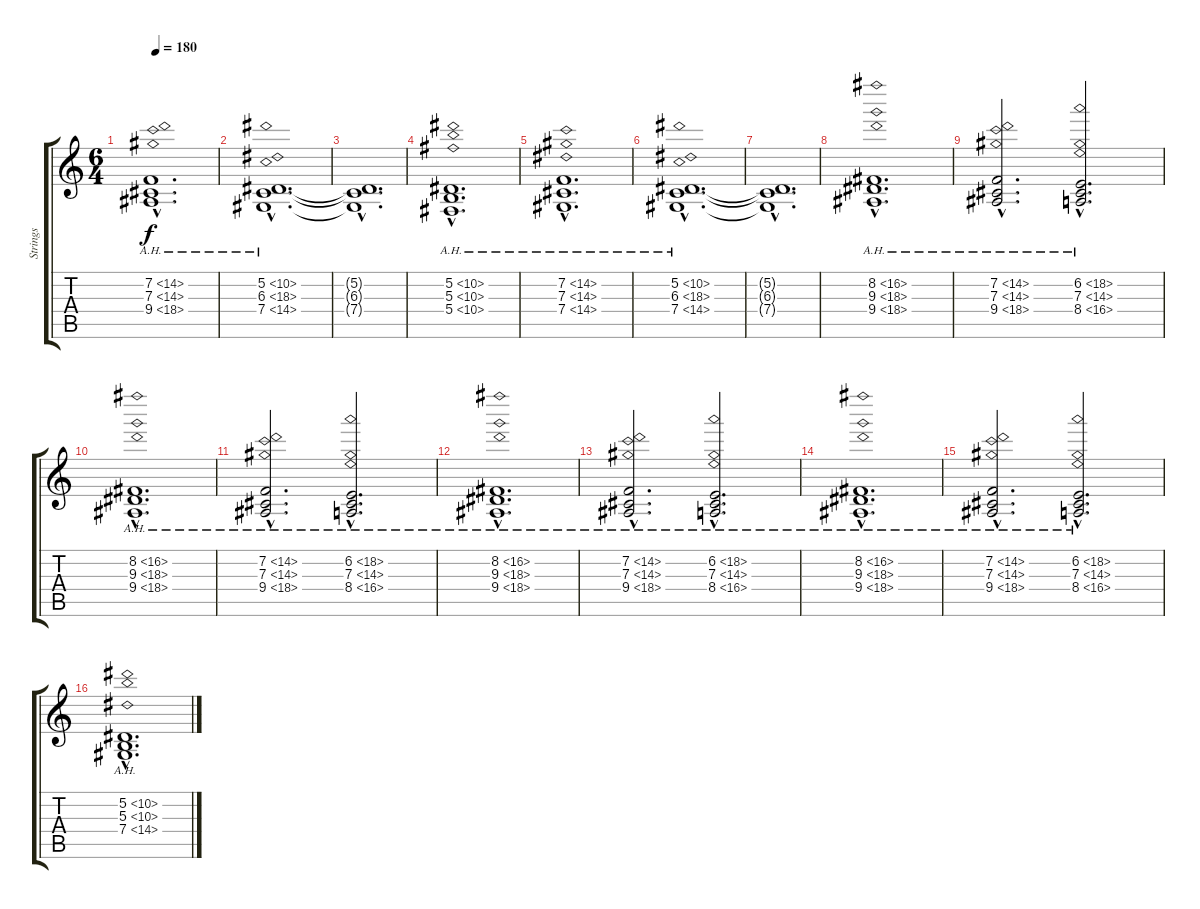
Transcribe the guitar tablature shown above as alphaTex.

\track ("Strings" "Strings") {instrument stringensemble1}
\staff {score tabs}
\tuning (Eb4 Bb3 Gb3 Db3 Ab2 Eb2) {hide}
\ts (6 4)
\tempo 180
\clef g2
\ks c
(7.2{ah 7 hac} 7.3{ah 7 hac} 9.4{ah 9 hac}).1{d dy f} |
(5.2{ah 5 hac} 6.3{ah 12 hac} 7.4{ah 7 hac}).1{d} |
(5.2{hac t} 6.3{hac t} 7.4{hac t}).1{d} |
(5.2{ah 5 hac} 5.3{ah 5 hac} 5.4{ah 5 hac}).1{d} |
(7.2{ah 7 hac} 7.3{ah 7 hac} 7.4{ah 7 hac}).1{d} |
(5.2{ah 5 hac} 6.3{ah 12 hac} 7.4{ah 7 hac}).1{d} |
(5.2{hac t} 6.3{hac t} 7.4{hac t}).1{d} |
(8.2{ah 8 hac} 9.3{ah 9 hac} 9.4{ah 9 hac}).1{d} |
(7.2{ah 7 hac} 7.3{ah 7 hac} 9.4{ah 9 hac}).2{d} (6.2{ah 12 hac} 7.3{ah 7 hac} 8.4{ah 8 hac}).2{d} |
(8.2{ah 8 hac} 9.3{ah 9 hac} 9.4{ah 9 hac}).1{d} |
(7.2{ah 7 hac} 7.3{ah 7 hac} 9.4{ah 9 hac}).2{d} (6.2{ah 12 hac} 7.3{ah 7 hac} 8.4{ah 8 hac}).2{d} |
(8.2{ah 8 hac} 9.3{ah 9 hac} 9.4{ah 9 hac}).1{d} |
(7.2{ah 7 hac} 7.3{ah 7 hac} 9.4{ah 9 hac}).2{d} (6.2{ah 12 hac} 7.3{ah 7 hac} 8.4{ah 8 hac}).2{d} |
(8.2{ah 8 hac} 9.3{ah 9 hac} 9.4{ah 9 hac}).1{d} |
(7.2{ah 7 hac} 7.3{ah 7 hac} 9.4{ah 9 hac}).2{d} (6.2{ah 12 hac} 7.3{ah 7 hac} 8.4{ah 8 hac}).2{d} |
(5.2{ah 5 hac} 5.3{ah 5 hac} 7.4{ah 7 hac}).1{d}
